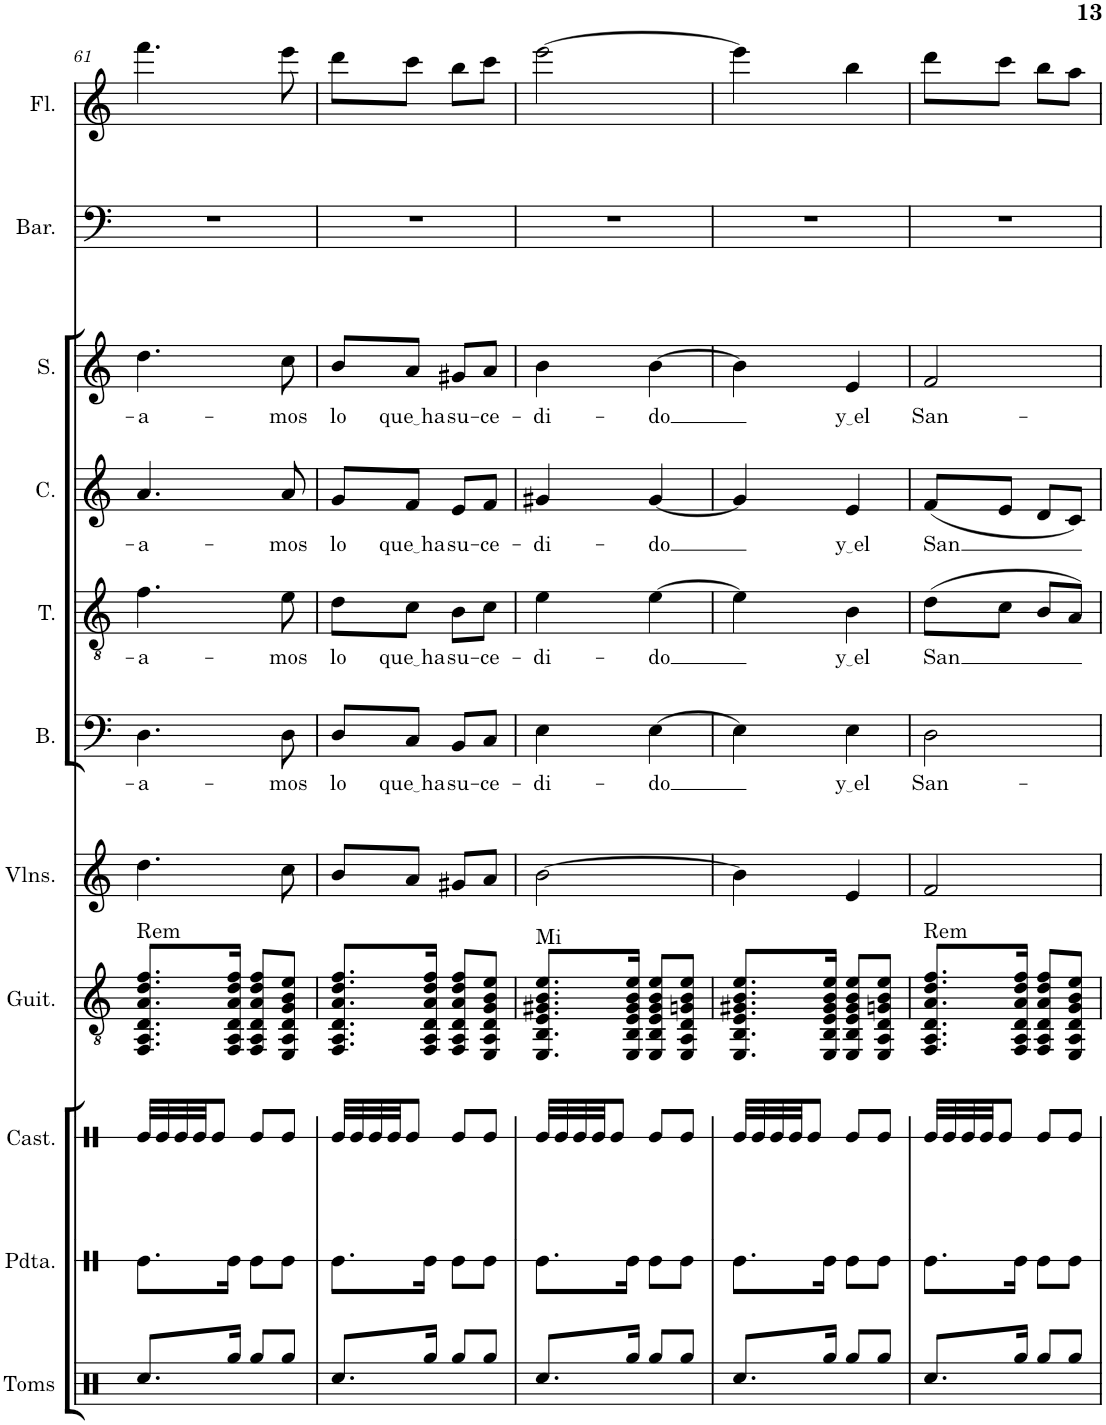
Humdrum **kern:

**kern	**kern	**kern	**kern	**harte	**kern	**kern	**text	**kern	**text	**kern	**text	**kern	**text	**kern	**kern
*part11	*part10	*part9	*part8	*part8	*part7	*part6	*part6	*part5	*part5	*part4	*part4	*part3	*part3	*part2	*part1
*staff11	*staff10	*staff9	*staff8	*	*staff7	*staff6	*staff6	*staff5	*staff5	*staff4	*staff4	*staff3	*staff3	*staff2	*staff1
*I"Toms	*I"Pandereta	*I"Castañuelas	*I"Guitarra	*	*I"Violines	*I"Bajo	*	*I"Tenor	*	*I"Contralto	*	*I"Soprano	*	*I"Barítono	*I"Flauta
*I'Toms	*I'Pdta.	*I'Cast.	*I'Guit.	*	*I'Vlns.	*I'B.	*	*I'T.	*	*I'C.	*	*I'S.	*	*I'Bar.	*I'Fl.
!!LO:PB:g=z
*clefX	*clefX	*clefX	*clefGv2	*	*clefG2	*clefF4	*	*clefGv2	*	*clefG2	*	*clefG2	*	*clefF4	*clefG2
*k[]	*k[]	*k[]	*k[]	*	*k[]	*k[]	*	*k[]	*	*k[]	*	*k[]	*	*k[]	*k[]
*M2/4	*M2/4	*M2/4	*M2/4	*	*M2/4	*M2/4	*	*M2/4	*	*M2/4	*	*M2/4	*	*M2/4	*M2/4
=61	=61	=61	=61	=61	=61	=61	=61	=61	=61	=61	=61	=61	=61	=61	=61
!	!	!	!	!LO:H:kt=Rem	!	!	!LO:LY:b	!	!LO:LY:b	!	!LO:LY:b	!	!LO:LY:b	!	!
8.Rcc/L	8.Re\L	32Re/LLL	8.FF/ 8.AA/ 8.D/ 8.A/ 8.d/ 8.f/L	N	4.dd\	4.D\	-a-	4.f\	-a-	4.a/	-a-	4.dd\	-a-	2r	4.fff\
.	.	32Re/	.	.	.	.	.	.	.	.	.	.	.	.	.
.	.	32Re/	.	.	.	.	.	.	.	.	.	.	.	.	.
.	.	32Re/JJ	.	.	.	.	.	.	.	.	.	.	.	.	.
.	.	8Re/J	.	.	.	.	.	.	.	.	.	.	.	.	.
16Rgg/Jk	16Re\Jk	.	16FF/ 16AA/ 16D/ 16A/ 16d/ 16f/Jk	.	.	.	.	.	.	.	.	.	.	.	.
8Rgg/L	8Re\L	8Re/L	8FF/ 8AA/ 8D/ 8A/ 8d/ 8f/L	.	.	.	.	.	.	.	.	.	.	.	.
!	!	!	!	!	!	!	!LO:LY:b	!	!LO:LY:b	!	!LO:LY:b	!	!LO:LY:b	!	!
8Rgg/J	8Re\J	8Re/J	8EE/ 8AA/ 8D/ 8G/ 8B/ 8e/J	.	8cc\	8D\	-mos	8e\	-mos	8a/	-mos	8cc\	-mos	.	8eee\
=62	=62	=62	=62	=62	=62	=62	=62	=62	=62	=62	=62	=62	=62	=62	=62
!	!	!	!	!	!	!	!LO:LY:b	!	!LO:LY:b	!	!LO:LY:b	!	!LO:LY:b	!	!
8.Rcc/L	8.Re\L	32Re/LLL	8.FF/ 8.AA/ 8.D/ 8.A/ 8.d/ 8.f/L	.	8b/L	8D/L	lo	8d\L	lo	8g/L	lo	8b/L	lo	2r	8ddd\L
.	.	32Re/	.	.	.	.	.	.	.	.	.	.	.	.	.
.	.	32Re/	.	.	.	.	.	.	.	.	.	.	.	.	.
.	.	32Re/JJ	.	.	.	.	.	.	.	.	.	.	.	.	.
!	!	!	!	!	!	!	!LO:LY:b	!	!LO:LY:b	!	!LO:LY:b	!	!LO:LY:b	!	!
.	.	8Re/J	.	.	8a/J	8C/J	que ha	8c\J	que ha	8f/J	que ha	8a/J	que ha	.	8ccc\J
16Rgg/Jk	16Re\Jk	.	16FF/ 16AA/ 16D/ 16A/ 16d/ 16f/Jk	.	.	.	.	.	.	.	.	.	.	.	.
!	!	!	!	!	!	!	!LO:LY:b	!	!LO:LY:b	!	!LO:LY:b	!	!LO:LY:b	!	!
8Rgg/L	8Re\L	8Re/L	8FF/ 8AA/ 8D/ 8A/ 8d/ 8f/L	.	8g#X/L	8BB/L	su-	8B\L	su-	8e/L	su-	8g#X/L	su-	.	8bb\L
!	!	!	!	!	!	!	!LO:LY:b	!	!LO:LY:b	!	!LO:LY:b	!	!LO:LY:b	!	!
8Rgg/J	8Re\J	8Re/J	8EE/ 8AA/ 8D/ 8G/ 8B/ 8e/J	.	8a/J	8C/J	-ce-	8c\J	-ce-	8f/J	-ce-	8a/J	-ce-	.	8ccc\J
=63	=63	=63	=63	=63	=63	=63	=63	=63	=63	=63	=63	=63	=63	=63	=63
!	!	!	!	!LO:H:kt=Mi	!	!	!LO:LY:b	!	!LO:LY:b	!	!LO:LY:b	!	!LO:LY:b	!	!
8.Rcc/L	8.Re\L	32Re/LLL	8.EE/ 8.BB/ 8.E/ 8.G#X/ 8.B/ 8.e/L	N	[2b\	4E\	-di-	4e\	-di-	4g#X/	-di-	4b\	-di-	2r	[2eee\
.	.	32Re/	.	.	.	.	.	.	.	.	.	.	.	.	.
.	.	32Re/	.	.	.	.	.	.	.	.	.	.	.	.	.
.	.	32Re/JJ	.	.	.	.	.	.	.	.	.	.	.	.	.
.	.	8Re/J	.	.	.	.	.	.	.	.	.	.	.	.	.
16Rgg/Jk	16Re\Jk	.	16EE/ 16BB/ 16E/ 16G#/ 16B/ 16e/Jk	.	.	.	.	.	.	.	.	.	.	.	.
!	!	!	!	!	!	!	!LO:LY:b	!	!LO:LY:b	!	!LO:LY:b	!	!LO:LY:b	!	!
8Rgg/L	8Re\L	8Re/L	8EE/ 8BB/ 8E/ 8G#/ 8B/ 8e/L	.	.	[4E\	-do	[4e\	-do	[4g#/	-do	[4b\	-do	.	.
8Rgg/J	8Re\J	8Re/J	8EE/ 8AA/ 8D/ 8Gn/ 8B/ 8e/J	.	.	.	.	.	.	.	.	.	.	.	.
=64	=64	=64	=64	=64	=64	=64	=64	=64	=64	=64	=64	=64	=64	=64	=64
8.Rcc/L	8.Re\L	32Re/LLL	8.EE/ 8.BB/ 8.E/ 8.G#X/ 8.B/ 8.e/L	.	4b\]	4E\]	.	4e\]	.	4g#/]	.	4b\]	.	2r	4eee\]
.	.	32Re/	.	.	.	.	.	.	.	.	.	.	.	.	.
.	.	32Re/	.	.	.	.	.	.	.	.	.	.	.	.	.
.	.	32Re/JJ	.	.	.	.	.	.	.	.	.	.	.	.	.
.	.	8Re/J	.	.	.	.	.	.	.	.	.	.	.	.	.
16Rgg/Jk	16Re\Jk	.	16EE/ 16BB/ 16E/ 16G#/ 16B/ 16e/Jk	.	.	.	.	.	.	.	.	.	.	.	.
!	!	!	!	!	!	!	!LO:LY:b	!	!LO:LY:b	!	!LO:LY:b	!	!LO:LY:b	!	!
8Rgg/L	8Re\L	8Re/L	8EE/ 8BB/ 8E/ 8G#/ 8B/ 8e/L	.	4e/	4E\	y el	4B\	y el	4e/	y el	4e/	y el	.	4bb\
8Rgg/J	8Re\J	8Re/J	8EE/ 8AA/ 8D/ 8Gn/ 8B/ 8e/J	.	.	.	.	.	.	.	.	.	.	.	.
=65	=65	=65	=65	=65	=65	=65	=65	=65	=65	=65	=65	=65	=65	=65	=65
!	!	!	!	!LO:H:kt=Rem	!	!	!LO:LY:b	!	!LO:LY:b	!	!LO:LY:b	!	!LO:LY:b	!	!
8.Rcc/L	8.Re\L	32Re/LLL	8.FF/ 8.AA/ 8.D/ 8.A/ 8.d/ 8.f/L	N	2f/	2D\	San-	(8d\L	San	(8f/L	San	2f/	San-	2r	8ddd\L
.	.	32Re/	.	.	.	.	.	.	.	.	.	.	.	.	.
.	.	32Re/	.	.	.	.	.	.	.	.	.	.	.	.	.
.	.	32Re/JJ	.	.	.	.	.	.	.	.	.	.	.	.	.
.	.	8Re/J	.	.	.	.	.	8c\J	.	8e/J	.	.	.	.	8ccc\J
16Rgg/Jk	16Re\Jk	.	16FF/ 16AA/ 16D/ 16A/ 16d/ 16f/Jk	.	.	.	.	.	.	.	.	.	.	.	.
8Rgg/L	8Re\L	8Re/L	8FF/ 8AA/ 8D/ 8A/ 8d/ 8f/L	.	.	.	.	8B/L	.	8d/L	.	.	.	.	8bb\L
8Rgg/J	8Re\J	8Re/J	8EE/ 8AA/ 8D/ 8G/ 8B/ 8e/J	.	.	.	.	8A/J)	.	8c/J)	.	.	.	.	8aa\J
=	=	=	=	=	=	=	=	=	=	=	=	=	=	=	=
*-	*-	*-	*-	*-	*-	*-	*-	*-	*-	*-	*-	*-	*-	*-	*-
